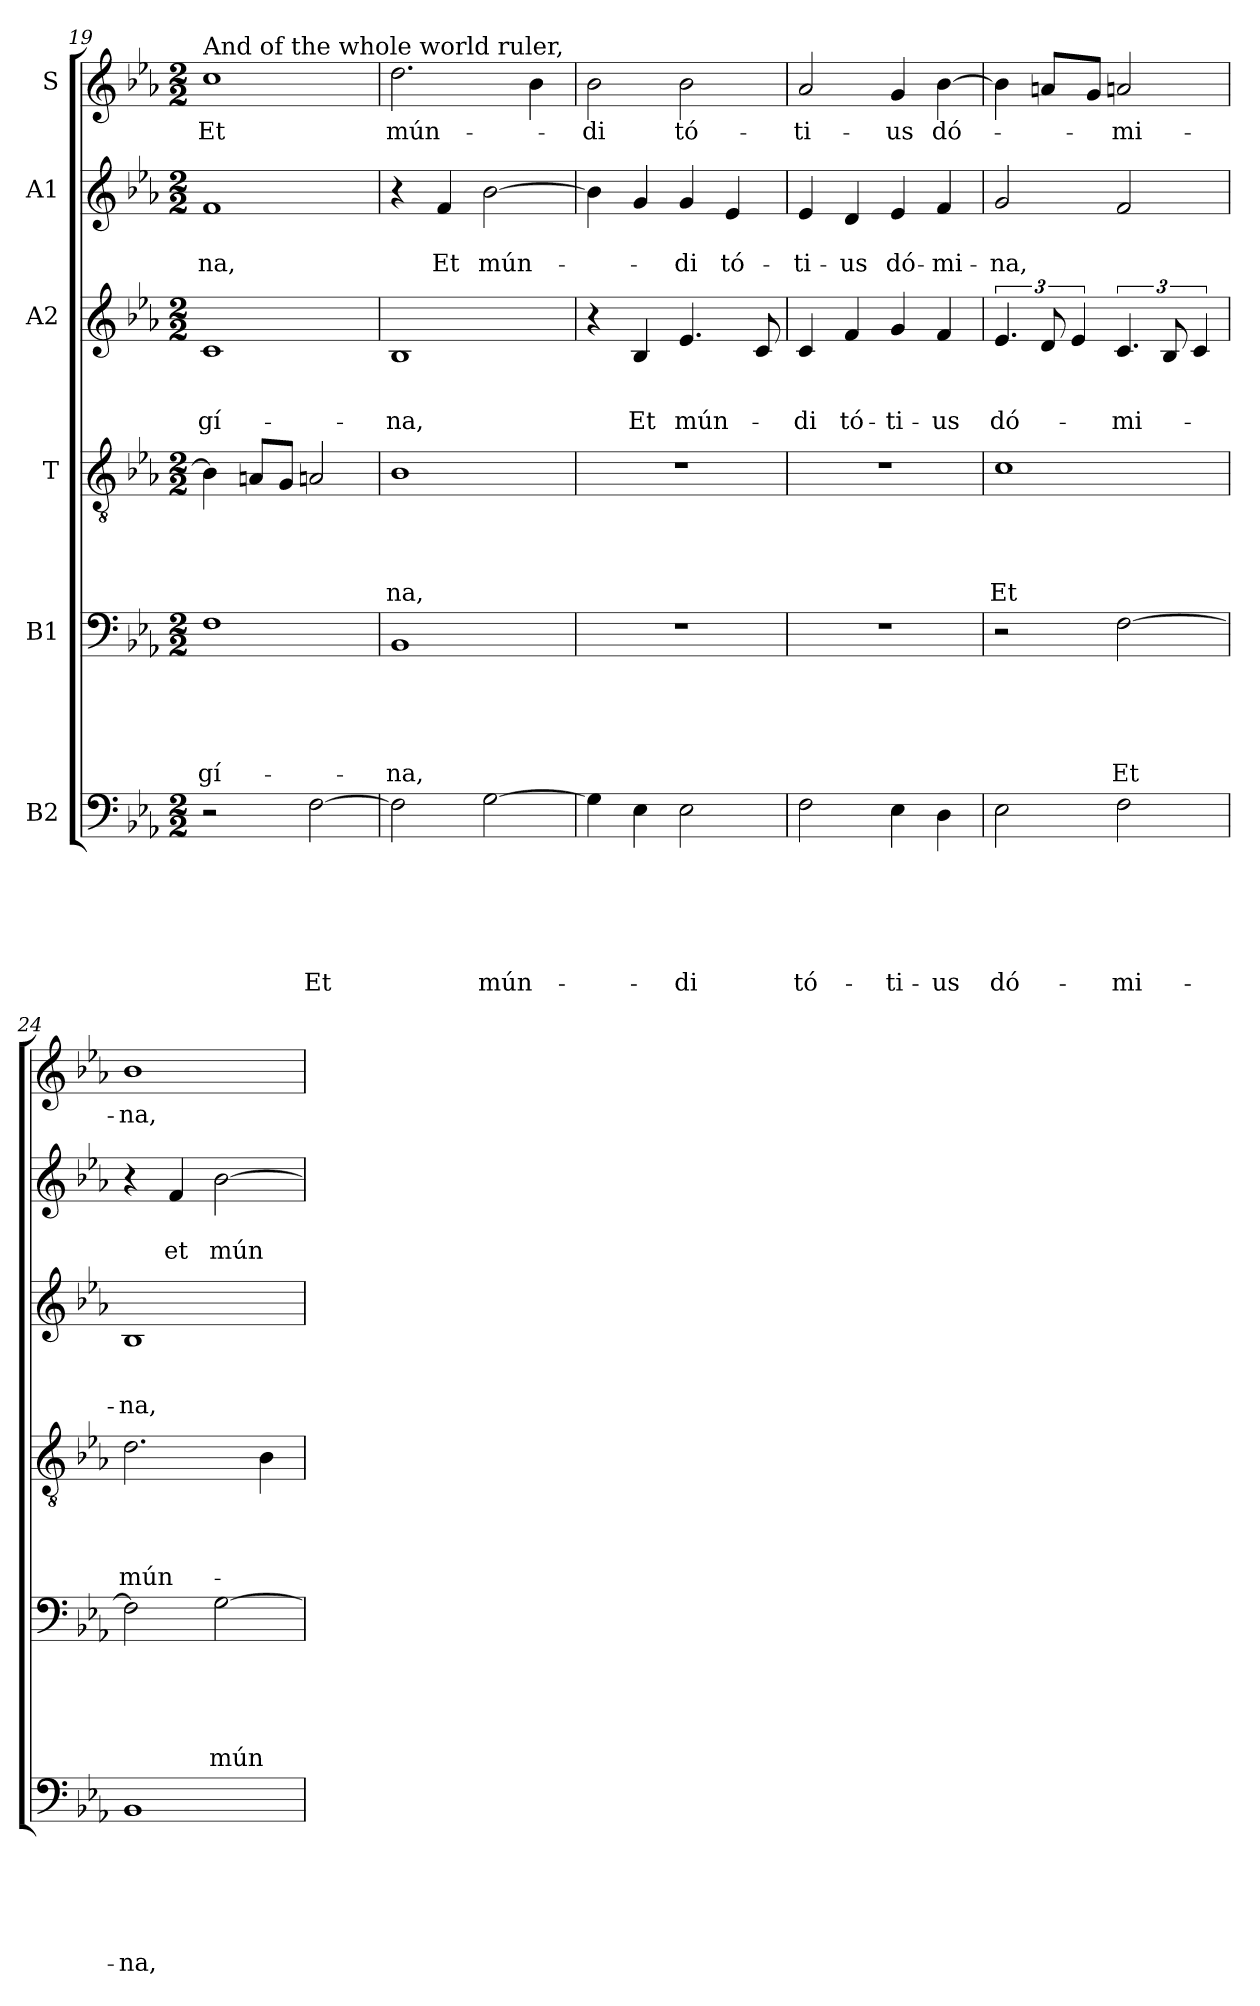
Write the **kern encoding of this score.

**kern	**text	**text	**text	**text	**text	**text	**kern	**text	**text	**text	**text	**text	**kern	**text	**text	**text	**text	**kern	**text	**text	**text	**kern	**text	**text	**kern	**text
*part6	*part6	*part6	*part6	*part6	*part6	*part6	*part5	*part5	*part5	*part5	*part5	*part5	*part4	*part4	*part4	*part4	*part4	*part3	*part3	*part3	*part3	*part2	*part2	*part2	*part1	*part1
*staff6	*staff6	*staff6	*staff6	*staff6	*staff6	*staff6	*staff5	*staff5	*staff5	*staff5	*staff5	*staff5	*staff4	*staff4	*staff4	*staff4	*staff4	*staff3	*staff3	*staff3	*staff3	*staff2	*staff2	*staff2	*staff1	*staff1
*I"B2	*	*	*	*	*	*	*I"B1	*	*	*	*	*	*I"T	*	*	*	*	*I"A2	*	*	*	*I"A1	*	*	*I"S	*
*clefF4	*	*	*	*	*	*	*clefF4	*	*	*	*	*	*clefGv2	*	*	*	*	*clefG2	*	*	*	*clefG2	*	*	*clefG2	*
*k[b-e-a-]	*	*	*	*	*	*	*k[b-e-a-]	*	*	*	*	*	*k[b-e-a-]	*	*	*	*	*k[b-e-a-]	*	*	*	*k[b-e-a-]	*	*	*k[b-e-a-]	*
*E-:	*	*	*	*	*	*	*E-:	*	*	*	*	*	*E-:	*	*	*	*	*E-:	*	*	*	*E-:	*	*	*E-:	*
*M2/2	*	*	*	*	*	*	*M2/2	*	*	*	*	*	*M2/2	*	*	*	*	*M2/2	*	*	*	*M2/2	*	*	*M2/2	*
=19	=19	=19	=19	=19	=19	=19	=19	=19	=19	=19	=19	=19	=19	=19	=19	=19	=19	=19	=19	=19	=19	=19	=19	=19	=19	=19
!	!	!	!	!	!	!	!	!	!	!	!	!	!	!	!	!	!	!	!	!	!	!	!	!	!LO:TX:a:t=And of the whole world ruler,	!
!	!	!	!	!	!	!	!	!	!	!	!	!LO:LY:b	!	!	!	!	!	!	!	!	!LO:LY:b	!	!	!LO:LY:b	!	!LO:LY:b
2r	.	.	.	.	.	.	1F	.	.	.	.	-gí-	4B-\]	.	.	.	.	1c	.	.	-gí-	1f	.	-na,	1cc	Et
.	.	.	.	.	.	.	.	.	.	.	.	.	8Ani/L	.	.	.	.	.	.	.	.	.	.	.	.	.
.	.	.	.	.	.	.	.	.	.	.	.	.	8G/J	.	.	.	.	.	.	.	.	.	.	.	.	.
!	!	!	!	!	!	!LO:LY:b	!	!	!	!	!	!	!	!	!	!	!	!	!	!	!	!	!	!	!	!
[2F\	.	.	.	.	.	Et	.	.	.	.	.	.	2Ani/	.	.	.	.	.	.	.	.	.	.	.	.	.
=20	=20	=20	=20	=20	=20	=20	=20	=20	=20	=20	=20	=20	=20	=20	=20	=20	=20	=20	=20	=20	=20	=20	=20	=20	=20	=20
!	!	!	!	!	!	!	!	!	!	!	!	!LO:LY:b	!	!	!	!	!LO:LY:b	!	!	!	!LO:LY:b	!	!	!	!	!LO:LY:b
2F\]	.	.	.	.	.	.	1BB-	.	.	.	.	-na,	1B-	.	.	.	-na,	1B-	.	.	-na,	4r	.	.	2.dd\	mún-
!	!	!	!	!	!	!	!	!	!	!	!	!	!	!	!	!	!	!	!	!	!	!	!	!LO:LY:b	!	!
.	.	.	.	.	.	.	.	.	.	.	.	.	.	.	.	.	.	.	.	.	.	4f/	.	Et	.	.
!	!	!	!	!	!	!LO:LY:b	!	!	!	!	!	!	!	!	!	!	!	!	!	!	!	!	!	!LO:LY:b	!	!
[2G\	.	.	.	.	.	mún-	.	.	.	.	.	.	.	.	.	.	.	.	.	.	.	[2b-\	.	mún-	.	.
.	.	.	.	.	.	.	.	.	.	.	.	.	.	.	.	.	.	.	.	.	.	.	.	.	4b-\	.
!!LO:PB:g=z
=21	=21	=21	=21	=21	=21	=21	=21	=21	=21	=21	=21	=21	=21	=21	=21	=21	=21	=21	=21	=21	=21	=21	=21	=21	=21	=21
!	!	!	!	!	!	!	!	!	!	!	!	!	!	!	!	!	!	!	!	!	!	!	!	!	!	!LO:LY:b
4G\]	.	.	.	.	.	.	1r	.	.	.	.	.	1r	.	.	.	.	4r	.	.	.	4b-\]	.	.	2b-\	-di
!	!	!	!	!	!	!	!	!	!	!	!	!	!	!	!	!	!	!	!	!	!LO:LY:b	!	!	!	!	!
4E-\	.	.	.	.	.	.	.	.	.	.	.	.	.	.	.	.	.	4B-/	.	.	Et	4g/	.	.	.	.
!	!	!	!	!	!	!LO:LY:b	!	!	!	!	!	!	!	!	!	!	!	!	!	!	!LO:LY:b	!	!	!LO:LY:b	!	!LO:LY:b
2E-\	.	.	.	.	.	-di	.	.	.	.	.	.	.	.	.	.	.	4.e-/	.	.	mún-	4g/	.	-di	2b-\	tó-
!	!	!	!	!	!	!	!	!	!	!	!	!	!	!	!	!	!	!	!	!	!	!	!	!LO:LY:b	!	!
.	.	.	.	.	.	.	.	.	.	.	.	.	.	.	.	.	.	.	.	.	.	4e-/	.	tó-	.	.
.	.	.	.	.	.	.	.	.	.	.	.	.	.	.	.	.	.	8c/	.	.	.	.	.	.	.	.
=22	=22	=22	=22	=22	=22	=22	=22	=22	=22	=22	=22	=22	=22	=22	=22	=22	=22	=22	=22	=22	=22	=22	=22	=22	=22	=22
!	!	!	!	!	!	!LO:LY:b	!	!	!	!	!	!	!	!	!	!	!	!	!	!	!LO:LY:b	!	!	!LO:LY:b	!	!LO:LY:b
2F\	.	.	.	.	.	tó-	1r	.	.	.	.	.	1r	.	.	.	.	4c/	.	.	-di	4e-/	.	-ti-	2a-/	-ti-
!	!	!	!	!	!	!	!	!	!	!	!	!	!	!	!	!	!	!	!	!	!LO:LY:b	!	!	!LO:LY:b	!	!
.	.	.	.	.	.	.	.	.	.	.	.	.	.	.	.	.	.	4f/	.	.	tó-	4d/	.	-us	.	.
!	!	!	!	!	!	!LO:LY:b	!	!	!	!	!	!	!	!	!	!	!	!	!	!	!LO:LY:b	!	!	!LO:LY:b	!	!LO:LY:b
4E-\	.	.	.	.	.	-ti-	.	.	.	.	.	.	.	.	.	.	.	4g/	.	.	-ti-	4e-/	.	dó-	4g/	-us
!	!	!	!	!	!	!LO:LY:b	!	!	!	!	!	!	!	!	!	!	!	!	!	!	!LO:LY:b	!	!	!LO:LY:b	!	!LO:LY:b
4D\	.	.	.	.	.	-us	.	.	.	.	.	.	.	.	.	.	.	4f/	.	.	-us	4f/	.	-mi-	[4b-\	dó-
=23	=23	=23	=23	=23	=23	=23	=23	=23	=23	=23	=23	=23	=23	=23	=23	=23	=23	=23	=23	=23	=23	=23	=23	=23	=23	=23
!	!	!	!	!	!	!LO:LY:b	!	!	!	!	!	!	!	!	!	!	!LO:LY:b	!	!	!	!LO:LY:b	!	!	!LO:LY:b	!	!
2E-\	.	.	.	.	.	dó-	2r	.	.	.	.	.	1c	.	.	.	Et	6.e-/	.	.	dó-	2g/	.	-na,	4b-\]	.
.	.	.	.	.	.	.	.	.	.	.	.	.	.	.	.	.	.	12d/	.	.	.	.	.	.	8ani/L	.
.	.	.	.	.	.	.	.	.	.	.	.	.	.	.	.	.	.	6e-/	.	.	.	.	.	.	.	.
.	.	.	.	.	.	.	.	.	.	.	.	.	.	.	.	.	.	.	.	.	.	.	.	.	8g/J	.
!	!	!	!	!	!	!LO:LY:b	!	!	!	!	!	!LO:LY:b	!	!	!	!	!	!	!	!	!LO:LY:b	!	!	!	!	!LO:LY:b
2F\	.	.	.	.	.	-mi-	[2F\	.	.	.	.	Et	.	.	.	.	.	6.c/	.	.	-mi-	2f/	.	.	2ani/	-mi-
.	.	.	.	.	.	.	.	.	.	.	.	.	.	.	.	.	.	12B-/	.	.	.	.	.	.	.	.
.	.	.	.	.	.	.	.	.	.	.	.	.	.	.	.	.	.	6c/	.	.	.	.	.	.	.	.
=24	=24	=24	=24	=24	=24	=24	=24	=24	=24	=24	=24	=24	=24	=24	=24	=24	=24	=24	=24	=24	=24	=24	=24	=24	=24	=24
!	!	!	!	!	!	!LO:LY:b	!	!	!	!	!	!	!	!	!	!	!LO:LY:b	!	!	!	!LO:LY:b	!	!	!	!	!LO:LY:b
1BB-	.	.	.	.	.	-na,	2F\]	.	.	.	.	.	2.d\	.	.	.	mún-	1B-	.	.	-na,	4r	.	.	1b-	-na,
!	!	!	!	!	!	!	!	!	!	!	!	!	!	!	!	!	!	!	!	!	!	!	!	!LO:LY:b	!	!
.	.	.	.	.	.	.	.	.	.	.	.	.	.	.	.	.	.	.	.	.	.	4f/	.	et	.	.
!	!	!	!	!	!	!	!	!	!	!	!	!LO:LY:b	!	!	!	!	!	!	!	!	!	!	!	!LO:LY:b	!	!
.	.	.	.	.	.	.	[2G\	.	.	.	.	mún-	.	.	.	.	.	.	.	.	.	[2b-\	.	mún-	.	.
.	.	.	.	.	.	.	.	.	.	.	.	.	4B-\	.	.	.	.	.	.	.	.	.	.	.	.	.
=	=	=	=	=	=	=	=	=	=	=	=	=	=	=	=	=	=	=	=	=	=	=	=	=	=	=
*-	*-	*-	*-	*-	*-	*-	*-	*-	*-	*-	*-	*-	*-	*-	*-	*-	*-	*-	*-	*-	*-	*-	*-	*-	*-	*-
